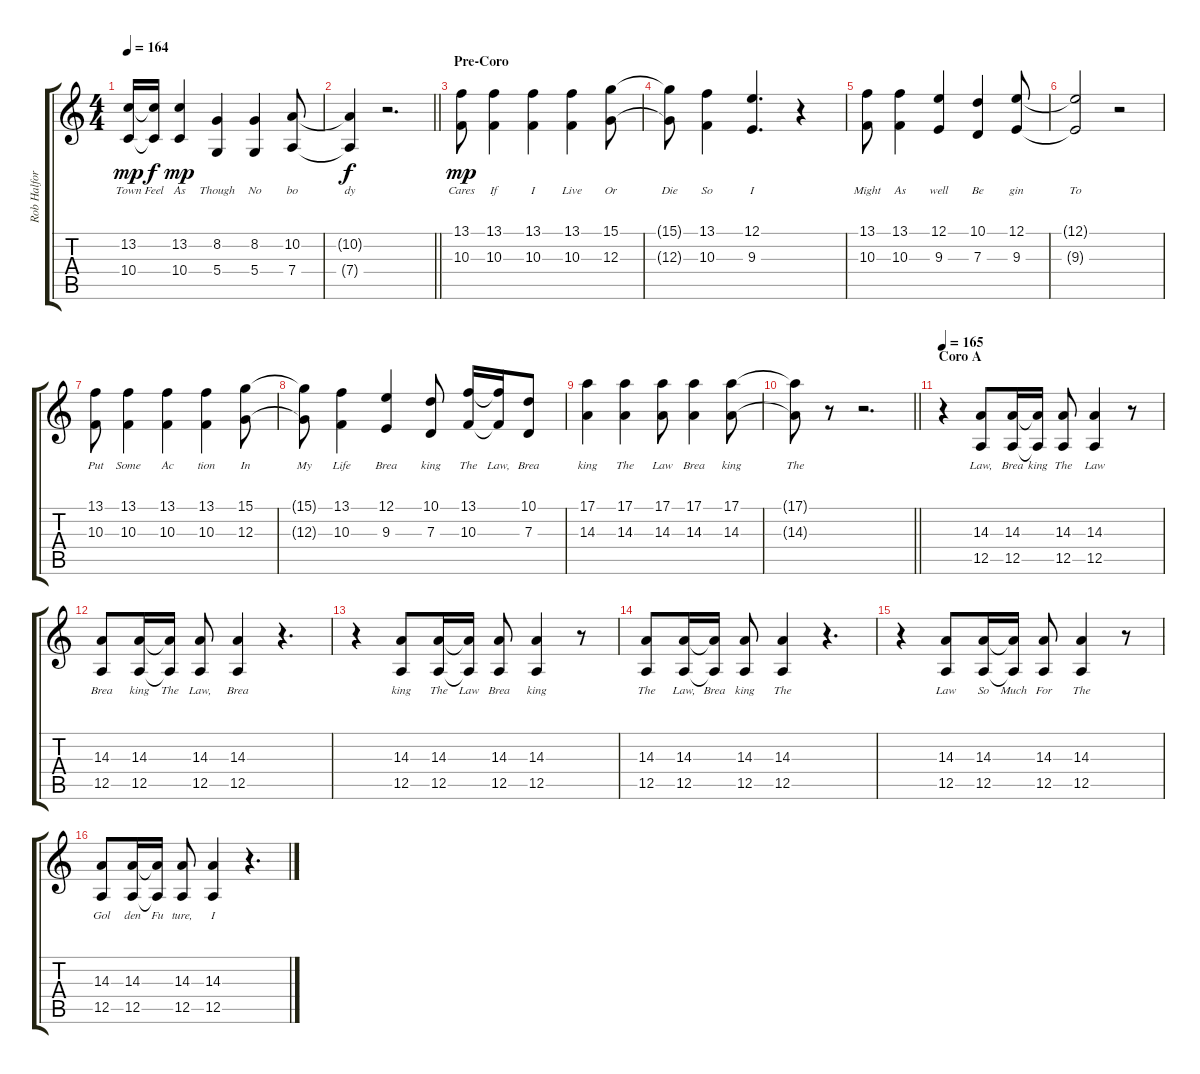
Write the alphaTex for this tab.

\track ("Rob Halford" "Rob Halfor") {instrument lead2sawtooth}
\staff {score tabs}
\tuning (E4 B3 G3 D3 A2 E2) {hide}
\ts (4 4)
\tempo 164
\clef g2
\ks c
(13.2 10.4).16{lyrics (0 "Town") lyrics (1 "") lyrics (2 "") lyrics (3 "") lyrics (4 "") dy mp} (13.2{t} 10.4{t}).16{lyrics (0 "Feel") lyrics (1 "") lyrics (2 "") lyrics (3 "") lyrics (4 "") dy f} (13.2 10.4).4{lyrics (0 "As") lyrics (1 "") lyrics (2 "") lyrics (3 "") lyrics (4 "") dy mp} (8.2 5.4).4{lyrics (0 "Though") lyrics (1 "") lyrics (2 "") lyrics (3 "") lyrics (4 "")} (8.2 5.4).4{lyrics (0 "No") lyrics (1 "") lyrics (2 "") lyrics (3 "") lyrics (4 "")} (10.2 7.4).8{lyrics (0 "bo") lyrics (1 "") lyrics (2 "") lyrics (3 "") lyrics (4 "")} |
\barLineRight lightlight
(10.2{t} 7.4{t}).4{lyrics (0 "dy") lyrics (1 "") lyrics (2 "") lyrics (3 "") lyrics (4 "") dy f} r.2{d} |
\section ("" "Pre-Coro")
(13.1 10.3).8{lyrics (0 "Cares") lyrics (1 "") lyrics (2 "") lyrics (3 "") lyrics (4 "") dy mp} (13.1 10.3).4{lyrics (0 "If") lyrics (1 "") lyrics (2 "") lyrics (3 "") lyrics (4 "")} (13.1 10.3).4{lyrics (0 "I") lyrics (1 "") lyrics (2 "") lyrics (3 "") lyrics (4 "")} (13.1 10.3).4{lyrics (0 "Live") lyrics (1 "") lyrics (2 "") lyrics (3 "") lyrics (4 "")} (15.1 12.3).8{lyrics (0 "Or") lyrics (1 "") lyrics (2 "") lyrics (3 "") lyrics (4 "")} |
(15.1{t} 12.3{t}).8{lyrics (0 "Die") lyrics (1 "") lyrics (2 "") lyrics (3 "") lyrics (4 "")} (13.1 10.3).4{lyrics (0 "So") lyrics (1 "") lyrics (2 "") lyrics (3 "") lyrics (4 "")} (12.1 9.3).4{d lyrics (0 "I") lyrics (1 "") lyrics (2 "") lyrics (3 "") lyrics (4 "")} r.4 |
(13.1 10.3).8{lyrics (0 "Might") lyrics (1 "") lyrics (2 "") lyrics (3 "") lyrics (4 "")} (13.1 10.3).4{lyrics (0 "As") lyrics (1 "") lyrics (2 "") lyrics (3 "") lyrics (4 "")} (12.1 9.3).4{lyrics (0 "well") lyrics (1 "") lyrics (2 "") lyrics (3 "") lyrics (4 "")} (10.1 7.3).4{lyrics (0 "Be") lyrics (1 "") lyrics (2 "") lyrics (3 "") lyrics (4 "")} (12.1 9.3).8{lyrics (0 "gin") lyrics (1 "") lyrics (2 "") lyrics (3 "") lyrics (4 "")} |
(12.1{t} 9.3{t}).2{lyrics (0 "To") lyrics (1 "") lyrics (2 "") lyrics (3 "") lyrics (4 "")} r.2 |
(13.1 10.3).8{lyrics (0 "Put") lyrics (1 "") lyrics (2 "") lyrics (3 "") lyrics (4 "")} (13.1 10.3).4{lyrics (0 "Some") lyrics (1 "") lyrics (2 "") lyrics (3 "") lyrics (4 "")} (13.1 10.3).4{lyrics (0 "Ac") lyrics (1 "") lyrics (2 "") lyrics (3 "") lyrics (4 "")} (13.1 10.3).4{lyrics (0 "tion") lyrics (1 "") lyrics (2 "") lyrics (3 "") lyrics (4 "")} (15.1 12.3).8{lyrics (0 "In") lyrics (1 "") lyrics (2 "") lyrics (3 "") lyrics (4 "")} |
(15.1{t} 12.3{t}).8{lyrics (0 "My") lyrics (1 "") lyrics (2 "") lyrics (3 "") lyrics (4 "")} (13.1 10.3).4{lyrics (0 "Life") lyrics (1 "") lyrics (2 "") lyrics (3 "") lyrics (4 "")} (12.1 9.3).4{lyrics (0 "Brea") lyrics (1 "") lyrics (2 "") lyrics (3 "") lyrics (4 "")} (10.1 7.3).8{lyrics (0 "king") lyrics (1 "") lyrics (2 "") lyrics (3 "") lyrics (4 "")} (13.1 10.3).16{lyrics (0 "The") lyrics (1 "") lyrics (2 "") lyrics (3 "") lyrics (4 "")} (13.1{t} 10.3{t}).16{lyrics (0 "Law,") lyrics (1 "") lyrics (2 "") lyrics (3 "") lyrics (4 "")} (10.1 7.3).8{lyrics (0 "Brea") lyrics (1 "") lyrics (2 "") lyrics (3 "") lyrics (4 "")} |
(17.1 14.3).4{lyrics (0 "king") lyrics (1 "") lyrics (2 "") lyrics (3 "") lyrics (4 "")} (17.1 14.3).4{lyrics (0 "The") lyrics (1 "") lyrics (2 "") lyrics (3 "") lyrics (4 "")} (17.1 14.3).8{lyrics (0 "Law") lyrics (1 "") lyrics (2 "") lyrics (3 "") lyrics (4 "")} (17.1 14.3).4{lyrics (0 "Brea") lyrics (1 "") lyrics (2 "") lyrics (3 "") lyrics (4 "")} (17.1 14.3).8{lyrics (0 "king") lyrics (1 "") lyrics (2 "") lyrics (3 "") lyrics (4 "")} |
\barLineRight lightlight
(17.1{t} 14.3{t}).8{lyrics (0 "The") lyrics (1 "") lyrics (2 "") lyrics (3 "") lyrics (4 "")} r.8 r.2{d} |
\section ("" "Coro A")
\tempo 165
r.4 (14.3 12.5).8{lyrics (0 "Law,") lyrics (1 "") lyrics (2 "") lyrics (3 "") lyrics (4 "")} (14.3 12.5).16{lyrics (0 "Brea") lyrics (1 "") lyrics (2 "") lyrics (3 "") lyrics (4 "")} (14.3{t} 12.5{t}).16{lyrics (0 "king") lyrics (1 "") lyrics (2 "") lyrics (3 "") lyrics (4 "")} (14.3 12.5).8{lyrics (0 "The") lyrics (1 "") lyrics (2 "") lyrics (3 "") lyrics (4 "")} (14.3 12.5).4{lyrics (0 "Law") lyrics (1 "") lyrics (2 "") lyrics (3 "") lyrics (4 "")} r.8 |
(14.3 12.5).8{lyrics (0 "Brea") lyrics (1 "") lyrics (2 "") lyrics (3 "") lyrics (4 "")} (14.3 12.5).16{lyrics (0 "king") lyrics (1 "") lyrics (2 "") lyrics (3 "") lyrics (4 "")} (14.3{t} 12.5{t}).16{lyrics (0 "The") lyrics (1 "") lyrics (2 "") lyrics (3 "") lyrics (4 "")} (14.3 12.5).8{lyrics (0 "Law,") lyrics (1 "") lyrics (2 "") lyrics (3 "") lyrics (4 "")} (14.3 12.5).4{lyrics (0 "Brea") lyrics (1 "") lyrics (2 "") lyrics (3 "") lyrics (4 "")} r.4{d} |
r.4 (14.3 12.5).8{lyrics (0 "king") lyrics (1 "") lyrics (2 "") lyrics (3 "") lyrics (4 "")} (14.3 12.5).16{lyrics (0 "The") lyrics (1 "") lyrics (2 "") lyrics (3 "") lyrics (4 "")} (14.3{t} 12.5{t}).16{lyrics (0 "Law") lyrics (1 "") lyrics (2 "") lyrics (3 "") lyrics (4 "")} (14.3 12.5).8{lyrics (0 "Brea") lyrics (1 "") lyrics (2 "") lyrics (3 "") lyrics (4 "")} (14.3 12.5).4{lyrics (0 "king") lyrics (1 "") lyrics (2 "") lyrics (3 "") lyrics (4 "")} r.8 |
(14.3 12.5).8{lyrics (0 "The") lyrics (1 "") lyrics (2 "") lyrics (3 "") lyrics (4 "")} (14.3 12.5).16{lyrics (0 "Law,") lyrics (1 "") lyrics (2 "") lyrics (3 "") lyrics (4 "")} (14.3{t} 12.5{t}).16{lyrics (0 "Brea") lyrics (1 "") lyrics (2 "") lyrics (3 "") lyrics (4 "")} (14.3 12.5).8{lyrics (0 "king") lyrics (1 "") lyrics (2 "") lyrics (3 "") lyrics (4 "")} (14.3 12.5).4{lyrics (0 "The") lyrics (1 "") lyrics (2 "") lyrics (3 "") lyrics (4 "")} r.4{d} |
r.4 (14.3 12.5).8{lyrics (0 "Law") lyrics (1 "") lyrics (2 "") lyrics (3 "") lyrics (4 "")} (14.3 12.5).16{lyrics (0 "So") lyrics (1 "") lyrics (2 "") lyrics (3 "") lyrics (4 "")} (14.3{t} 12.5{t}).16{lyrics (0 "Much") lyrics (1 "") lyrics (2 "") lyrics (3 "") lyrics (4 "")} (14.3 12.5).8{lyrics (0 "For") lyrics (1 "") lyrics (2 "") lyrics (3 "") lyrics (4 "")} (14.3 12.5).4{lyrics (0 "The") lyrics (1 "") lyrics (2 "") lyrics (3 "") lyrics (4 "")} r.8 |
(14.3 12.5).8{lyrics (0 "Gol") lyrics (1 "") lyrics (2 "") lyrics (3 "") lyrics (4 "")} (14.3 12.5).16{lyrics (0 "den") lyrics (1 "") lyrics (2 "") lyrics (3 "") lyrics (4 "")} (14.3{t} 12.5{t}).16{lyrics (0 "Fu") lyrics (1 "") lyrics (2 "") lyrics (3 "") lyrics (4 "")} (14.3 12.5).8{lyrics (0 "ture,") lyrics (1 "") lyrics (2 "") lyrics (3 "") lyrics (4 "")} (14.3 12.5).4{lyrics (0 "I") lyrics (1 "") lyrics (2 "") lyrics (3 "") lyrics (4 "")} r.4{d}
